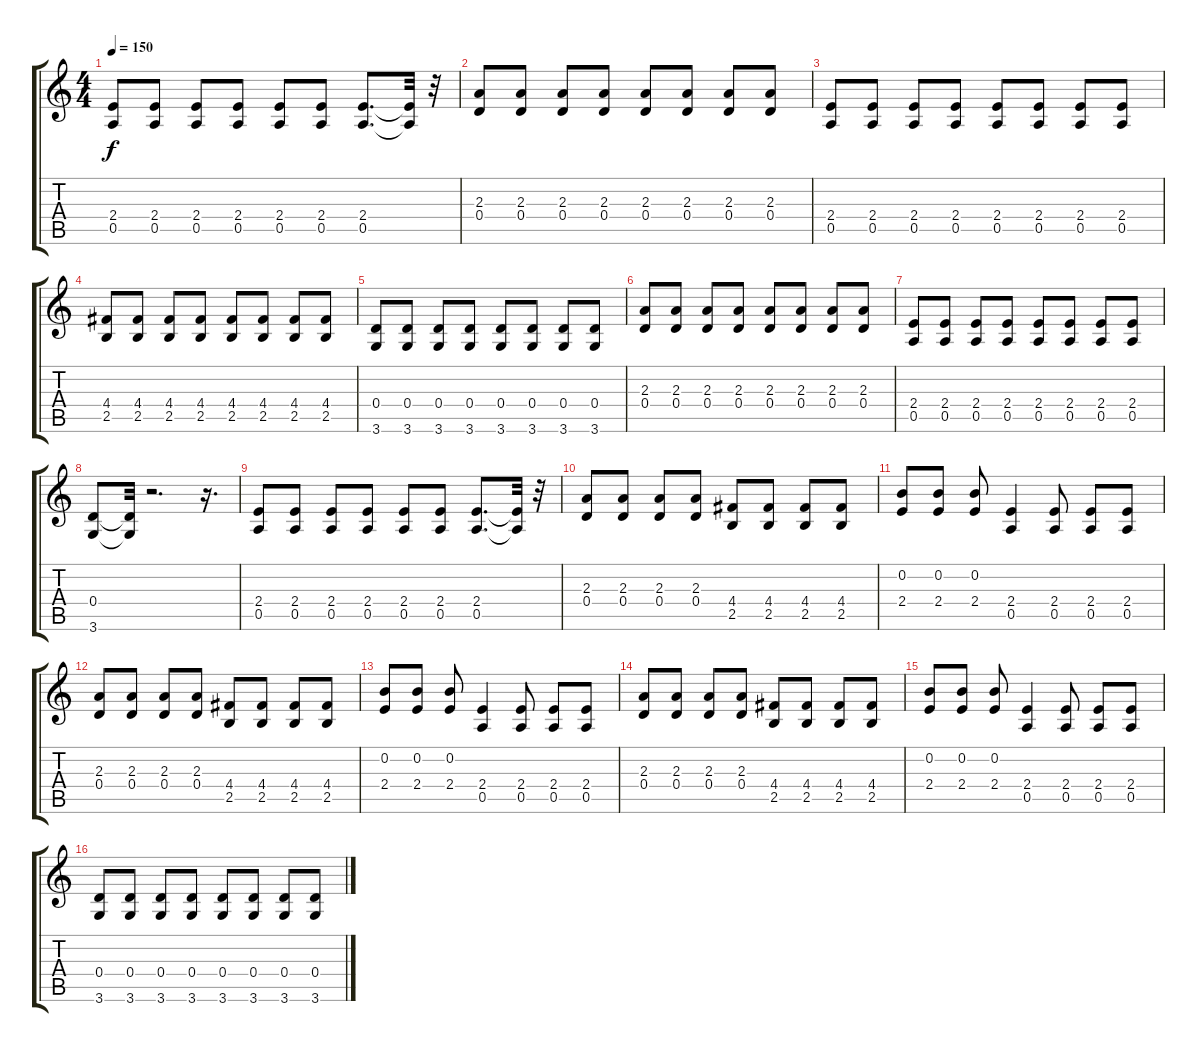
\track "" {instrument overdrivenguitar}
\staff {score tabs}
\tuning (E4 B3 G3 D3 A2 E2) {hide}
\ts (4 4)
\tempo 150
\clef g2
\ks c
(2.4 0.5).8{dy f} (2.4 0.5).8 (2.4 0.5).8 (2.4 0.5).8 (2.4 0.5).8 (2.4 0.5).8 (2.4 0.5).8{d} (2.4{t} 0.5{t}).32 r.32 |
(2.3 0.4).8 (2.3 0.4).8 (2.3 0.4).8 (2.3 0.4).8 (2.3 0.4).8 (2.3 0.4).8 (2.3 0.4).8 (2.3 0.4).8 |
(2.4 0.5).8 (2.4 0.5).8 (2.4 0.5).8 (2.4 0.5).8 (2.4 0.5).8 (2.4 0.5).8 (2.4 0.5).8 (2.4 0.5).8 |
(4.4 2.5).8 (4.4 2.5).8 (4.4 2.5).8 (4.4 2.5).8 (4.4 2.5).8 (4.4 2.5).8 (4.4 2.5).8 (4.4 2.5).8 |
(0.4 3.6).8 (0.4 3.6).8 (0.4 3.6).8 (0.4 3.6).8 (0.4 3.6).8 (0.4 3.6).8 (0.4 3.6).8 (0.4 3.6).8 |
(2.3 0.4).8 (2.3 0.4).8 (2.3 0.4).8 (2.3 0.4).8 (2.3 0.4).8 (2.3 0.4).8 (2.3 0.4).8 (2.3 0.4).8 |
(2.4 0.5).8 (2.4 0.5).8 (2.4 0.5).8 (2.4 0.5).8 (2.4 0.5).8 (2.4 0.5).8 (2.4 0.5).8 (2.4 0.5).8 |
(0.4 3.6).8 (0.4{t} 3.6{t}).32 r.2{d} r.16{d} |
(2.4 0.5).8 (2.4 0.5).8 (2.4 0.5).8 (2.4 0.5).8 (2.4 0.5).8 (2.4 0.5).8 (2.4 0.5).8{d} (2.4{t} 0.5{t}).32 r.32 |
(2.3 0.4).8 (2.3 0.4).8 (2.3 0.4).8 (2.3 0.4).8 (4.4 2.5).8 (4.4 2.5).8 (4.4 2.5).8 (4.4 2.5).8 |
(0.2 2.4).8 (0.2 2.4).8 (0.2 2.4).8 (2.4 0.5).4 (2.4 0.5).8 (2.4 0.5).8 (2.4 0.5).8 |
(2.3 0.4).8 (2.3 0.4).8 (2.3 0.4).8 (2.3 0.4).8 (4.4 2.5).8 (4.4 2.5).8 (4.4 2.5).8 (4.4 2.5).8 |
(0.2 2.4).8 (0.2 2.4).8 (0.2 2.4).8 (2.4 0.5).4 (2.4 0.5).8 (2.4 0.5).8 (2.4 0.5).8 |
(2.3 0.4).8 (2.3 0.4).8 (2.3 0.4).8 (2.3 0.4).8 (4.4 2.5).8 (4.4 2.5).8 (4.4 2.5).8 (4.4 2.5).8 |
(0.2 2.4).8 (0.2 2.4).8 (0.2 2.4).8 (2.4 0.5).4 (2.4 0.5).8 (2.4 0.5).8 (2.4 0.5).8 |
(0.4 3.6).8 (0.4 3.6).8 (0.4 3.6).8 (0.4 3.6).8 (0.4 3.6).8 (0.4 3.6).8 (0.4 3.6).8 (0.4 3.6).8
